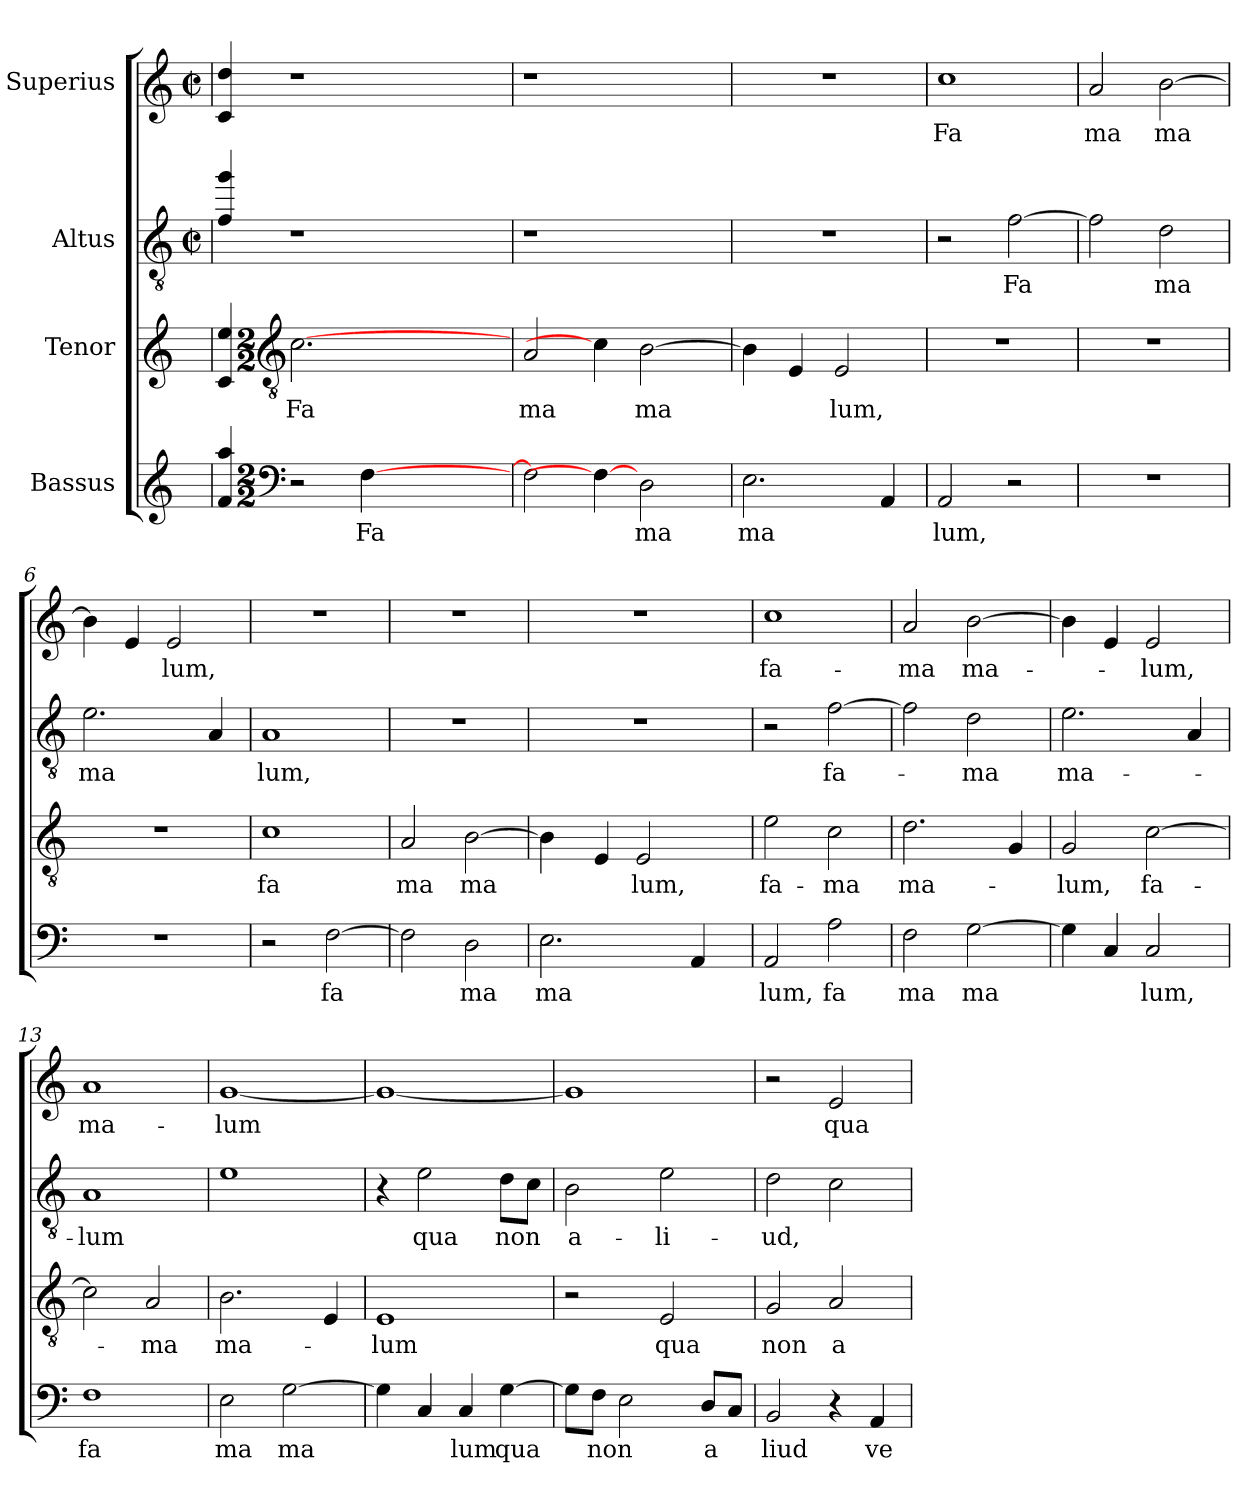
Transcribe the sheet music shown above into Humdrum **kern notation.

**kern	**text	**kern	**text	**kern	**text	**kern	**text
*part4	*part4	*part3	*part3	*part2	*part2	*part1	*part1
*staff4	*staff4	*staff3	*staff3	*staff2	*staff2	*staff1	*staff1
*I"Bassus	*	*I"Tenor	*	*I"Altus	*	*I"Superius	*
!!LO:PB:g=z
*stria5	*	*stria5	*	*stria5	*	*stria5	*
*	*	*	*	*clefGv2	*	*clefG2	*
*	*	*	*	*M2/2	*	*M2/2	*
*	*	*	*	*met(c|)	*	*met(c|)	*
=1	=1!	=1	=1!	=1	=1!	=1!	=1!
4aa/ 4f/	.	4ee/ 4c/	.	4gg/ 4f/	.	4dd/ 4c/	.
*clefF4	*	*clefGv2	*	*	*	*	*
*M2/2	*	*M2/2	*	*	*	*	*
*met(c|)	*	*met(c|)	*	*	*	*	*
!	!	!	!LO:LY:b:cj	!LO:N:vis=1	!	!LO:N:vis=1	!
2r	.	[2.c	Fa	1r	.	1r	.
!	!LO:LY:b	!	!	!	!	!	!
[>4F\	Fa	.	.	.	.	.	.
4ryy	.	4ryy	.	.	.	.	.
=2	=2	=2	=2	=2	=2	=2	=2
!	!	!	!LO:LY:b:cj	!	!	!	!
2F\]	.	2A/	ma	1r	.	1r	.
4F\_	.	4c]	.	.	.	.	.
!	!LO:LY:b:cj	!	!LO:LY:b	!	!	!	!
2D\	ma	[>2B\	ma	.	.	.	.
.	.	.	.	4ryy	.	4ryy	.
=3	=3	=3	=3	=3	=3	=3	=3
!	!LO:LY:b	!	!	!	!	!	!
2.E\	ma	4B\]	.	1r	.	1r	.
.	.	4E/	.	.	.	.	.
!	!	!	!LO:LY:b:cj	!	!	!	!
.	.	2E/	lum,	.	.	.	.
4AA/	.	.	.	.	.	.	.
=4	=4	=4	=4	=4	=4	=4	=4
!	!LO:LY:b:cj	!	!	!	!	!	!LO:LY:b:cj
2AA/	lum,	1r	.	2r	.	1cc	Fa
!	!	!	!	!	!LO:LY:b	!	!
2r	.	.	.	[>2f\	Fa	.	.
=5	=5	=5	=5	=5	=5	=5	=5
!	!	!	!	!	!	!	!LO:LY:b:cj
1r	.	1r	.	2f\]	.	2a/	ma
!	!	!	!	!	!LO:LY:b:cj	!	!LO:LY:b
.	.	.	.	2d\	ma	[>2b\	ma
=6	=6	=6	=6	=6	=6	=6	=6
!	!	!	!	!	!LO:LY:b	!	!
1r	.	1r	.	2.e\	ma	4b\]	.
.	.	.	.	.	.	4e/	.
!	!	!	!	!	!	!	!LO:LY:b:cj
.	.	.	.	.	.	2e/	lum,
.	.	.	.	4A/	.	.	.
=7	=7	=7	=7	=7	=7	=7	=7
!	!	!	!LO:LY:b:cj	!	!LO:LY:b:cj	!	!
2r	.	1c	fa	1A	lum,	1r	.
!	!LO:LY:b:cj	!	!	!	!	!	!
[>2F\	fa	.	.	.	.	.	.
=8	=8	=8	=8	=8	=8	=8	=8
!	!	!	!LO:LY:b:cj	!	!	!	!
2F\]	.	2A/	ma	1r	.	1r	.
!	!LO:LY:b:cj	!	!LO:LY:b	!	!	!	!
2D\	ma	[>2B\	ma	.	.	.	.
!!LO:LB:g=z
=9	=9	=9	=9	=9	=9	=9	=9
!	!LO:LY:b	!	!	!	!	!	!
*	*	*^	*	*	*	*	*
2.E\	ma	4B\]	16.ryy	.	1r	.	1r	.
.	.	.	2ryy	.	.	.	.	.
.	.	4E/	.	.	.	.	.	.
!	!	!	!	!LO:LY:b:cj	!	!	!	!
.	.	2E/	.	lum,	.	.	.	.
.	.	.	4ryy	.	.	.	.	.
4AA/	.	.	.	.	.	.	.	.
.	.	.	8ryy	.	.	.	.	.
.	.	.	32ryy	.	.	.	.	.
=10	=10	=10	=10	=10	=10	=10	=10	=10
!	!LO:LY:b:cj	!	!	!LO:LY:b:cj	!	!	!	!LO:LY:b:cj
*	*	*v	*v	*	*	*	*	*
2AA/	lum,	2e\	fa-	2r	.	1cc	fa-
!	!LO:LY:b:cj	!	!LO:LY:b:cj	!	!LO:LY:b:cj	!	!
2A\	fa	2c\	-ma	[>2f\	fa-	.	.
=11	=11	=11	=11	=11	=11	=11	=11
!	!LO:LY:b:cj	!	!LO:LY:b	!	!	!	!LO:LY:b:cj
2F\	ma	2.d\	ma-	2f\]	.	2a/	-ma
!	!LO:LY:b	!	!	!	!LO:LY:b:cj	!	!LO:LY:b
[>2G\	ma	.	.	2d\	-ma	[>2b\	ma-
.	.	4G/	.	.	.	.	.
=12	=12	=12	=12	=12	=12	=12	=12
!	!	!	!LO:LY:b:cj	!	!LO:LY:b	!	!
4G\]	.	2G/	-lum,	2.e\	ma-	4b\]	.
4C/	.	.	.	.	.	4e/	.
!	!LO:LY:b:cj	!	!LO:LY:b:cj	!	!	!	!LO:LY:b:cj
2C/	lum,	[>2c\	fa-	.	.	2e/	-lum,
.	.	.	.	4A/	.	.	.
=13	=13	=13	=13	=13	=13	=13	=13
!	!LO:LY:b:cj	!	!	!	!LO:LY:b	!	!LO:LY:b:cj
1F	fa	2c\]	.	1A	-lum	1a	ma-
!	!	!	!LO:LY:b:cj	!	!	!	!
.	.	2A/	-ma	.	.	.	.
=14	=14	=14	=14	=14	=14	=14	=14
!	!LO:LY:b:cj	!	!LO:LY:b	!	!	!	!LO:LY:b
2E\	ma	2.B\	ma-	1e	.	[<1g	-lum
!	!LO:LY:b	!	!	!	!	!	!
[>2G\	ma	.	.	.	.	.	.
.	.	4E/	.	.	.	.	.
=15	=15	=15	=15	=15	=15	=15	=15
!	!	!	!LO:LY:b:cj	!	!	!	!
4G\]	.	1E	-lum	4r	.	1g_<	.
!	!	!	!	!	!LO:LY:b:cj	!	!
4C/	.	.	.	2e\	qua	.	.
!	!LO:LY:b:cj	!	!	!	!	!	!
4C/	lum	.	.	.	.	.	.
!	!LO:LY:b	!	!	!	!LO:LY:b	!	!
[>4G\	qua	.	.	8d\L	non	.	.
.	.	.	.	8c\J	.	.	.
=16	=16	=16	=16	=16	=16	=16	=16
!	!	!	!	!	!LO:LY:b:cj	!	!
8G\L]	.	2r	.	2B\	a-	1g]	.
!	!LO:LY:b	!	!	!	!	!	!
8F\J	non	.	.	.	.	.	.
2E\	.	.	.	.	.	.	.
!	!	!	!LO:LY:b:cj	!	!LO:LY:b:cj	!	!
.	.	2E/	qua	2e\	-li-	.	.
!	!LO:LY:b:cj	!	!	!	!	!	!
8D/L	a	.	.	.	.	.	.
8C/J	.	.	.	.	.	.	.
!!LO:LB:g=z
=17	=17	=17	=17	=17	=17	=17	=17
!	!LO:LY:b:cj	!	!LO:LY:b:cj	!	!LO:LY:b	!	!
2BB/	liud	2G/	non	2d\	-ud,	2r	.
!	!	!	!LO:LY:b:cj	!	!	!	!LO:LY:b:cj
4r	.	2A/	a	2c\	.	2e/	qua
!	!LO:LY:b:cj	!	!	!	!	!	!
4AA/	ve	.	.	.	.	.	.
=	=	=	=	=	=	=	=
*-	*-	*-	*-	*-	*-	*-	*-
